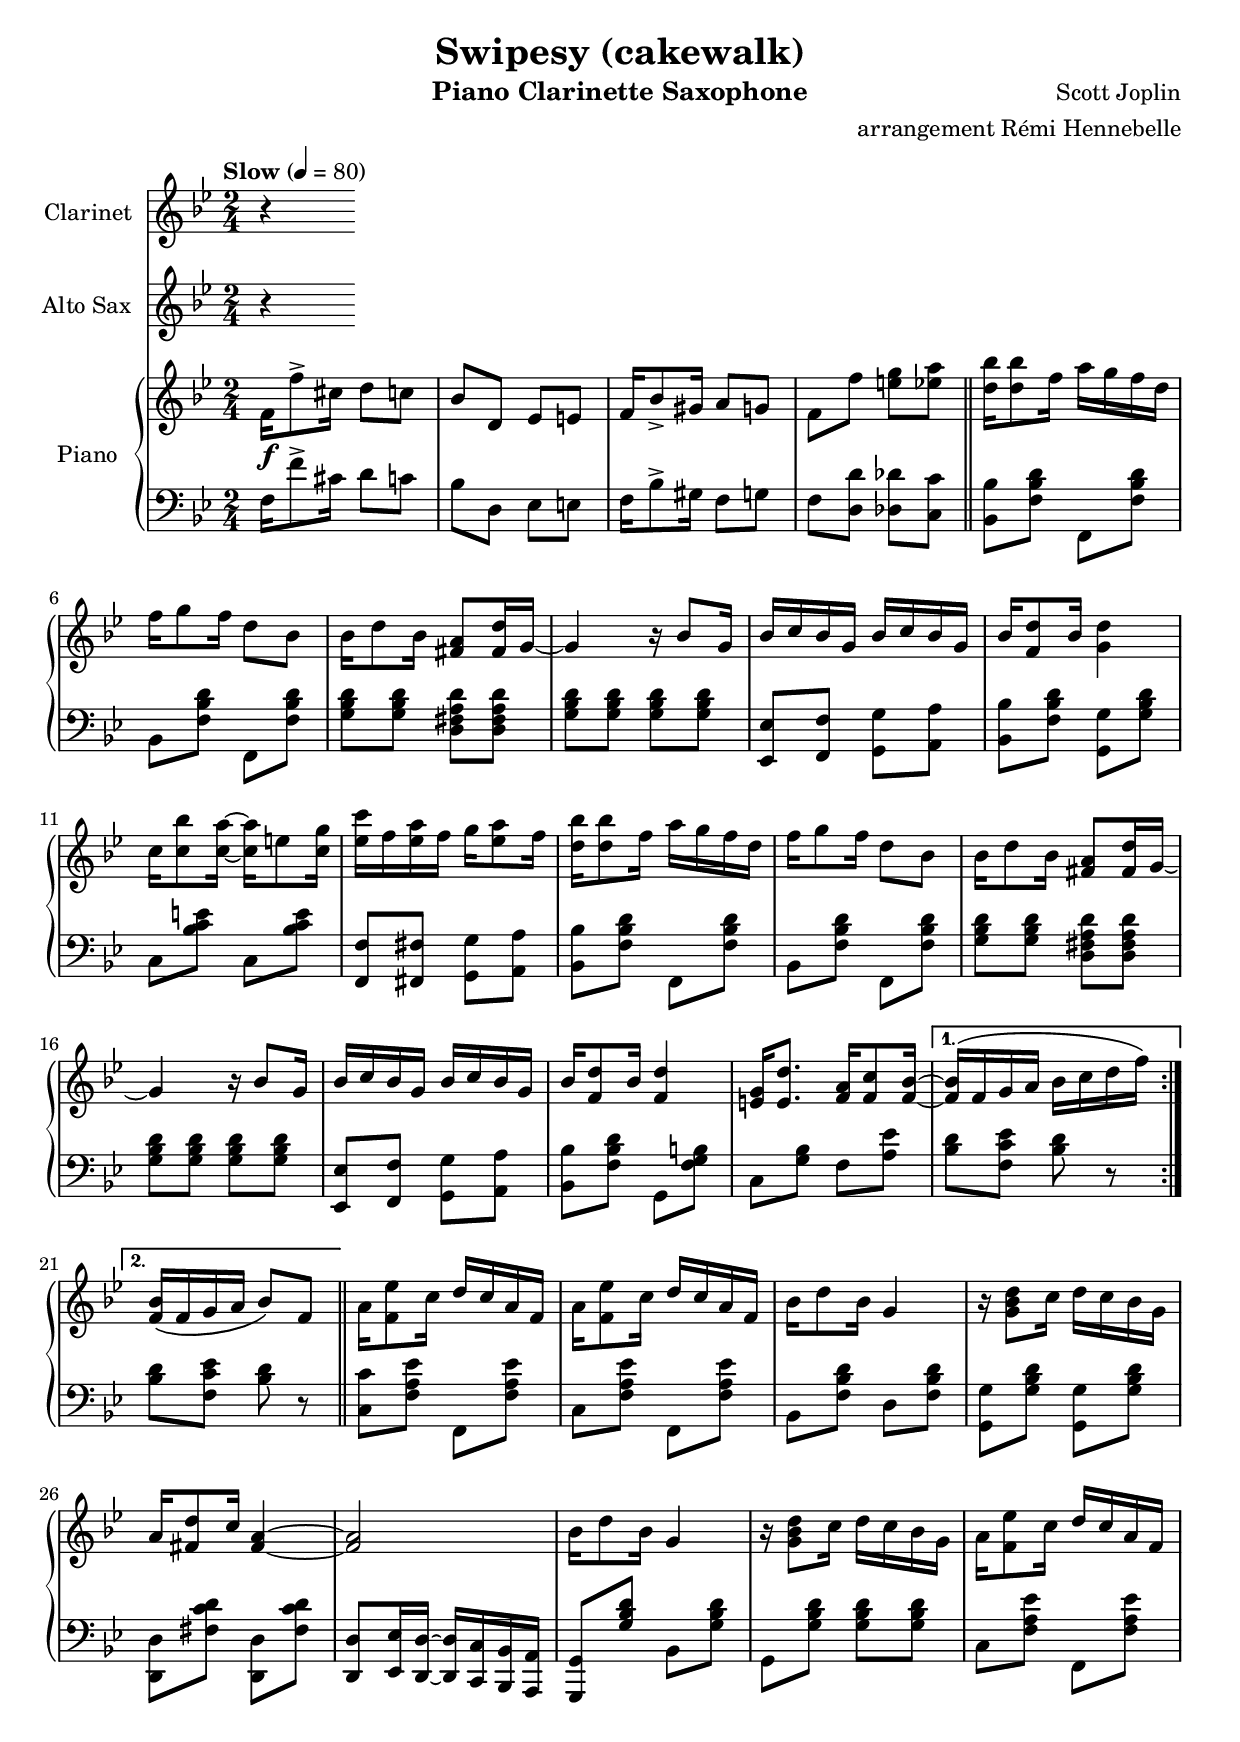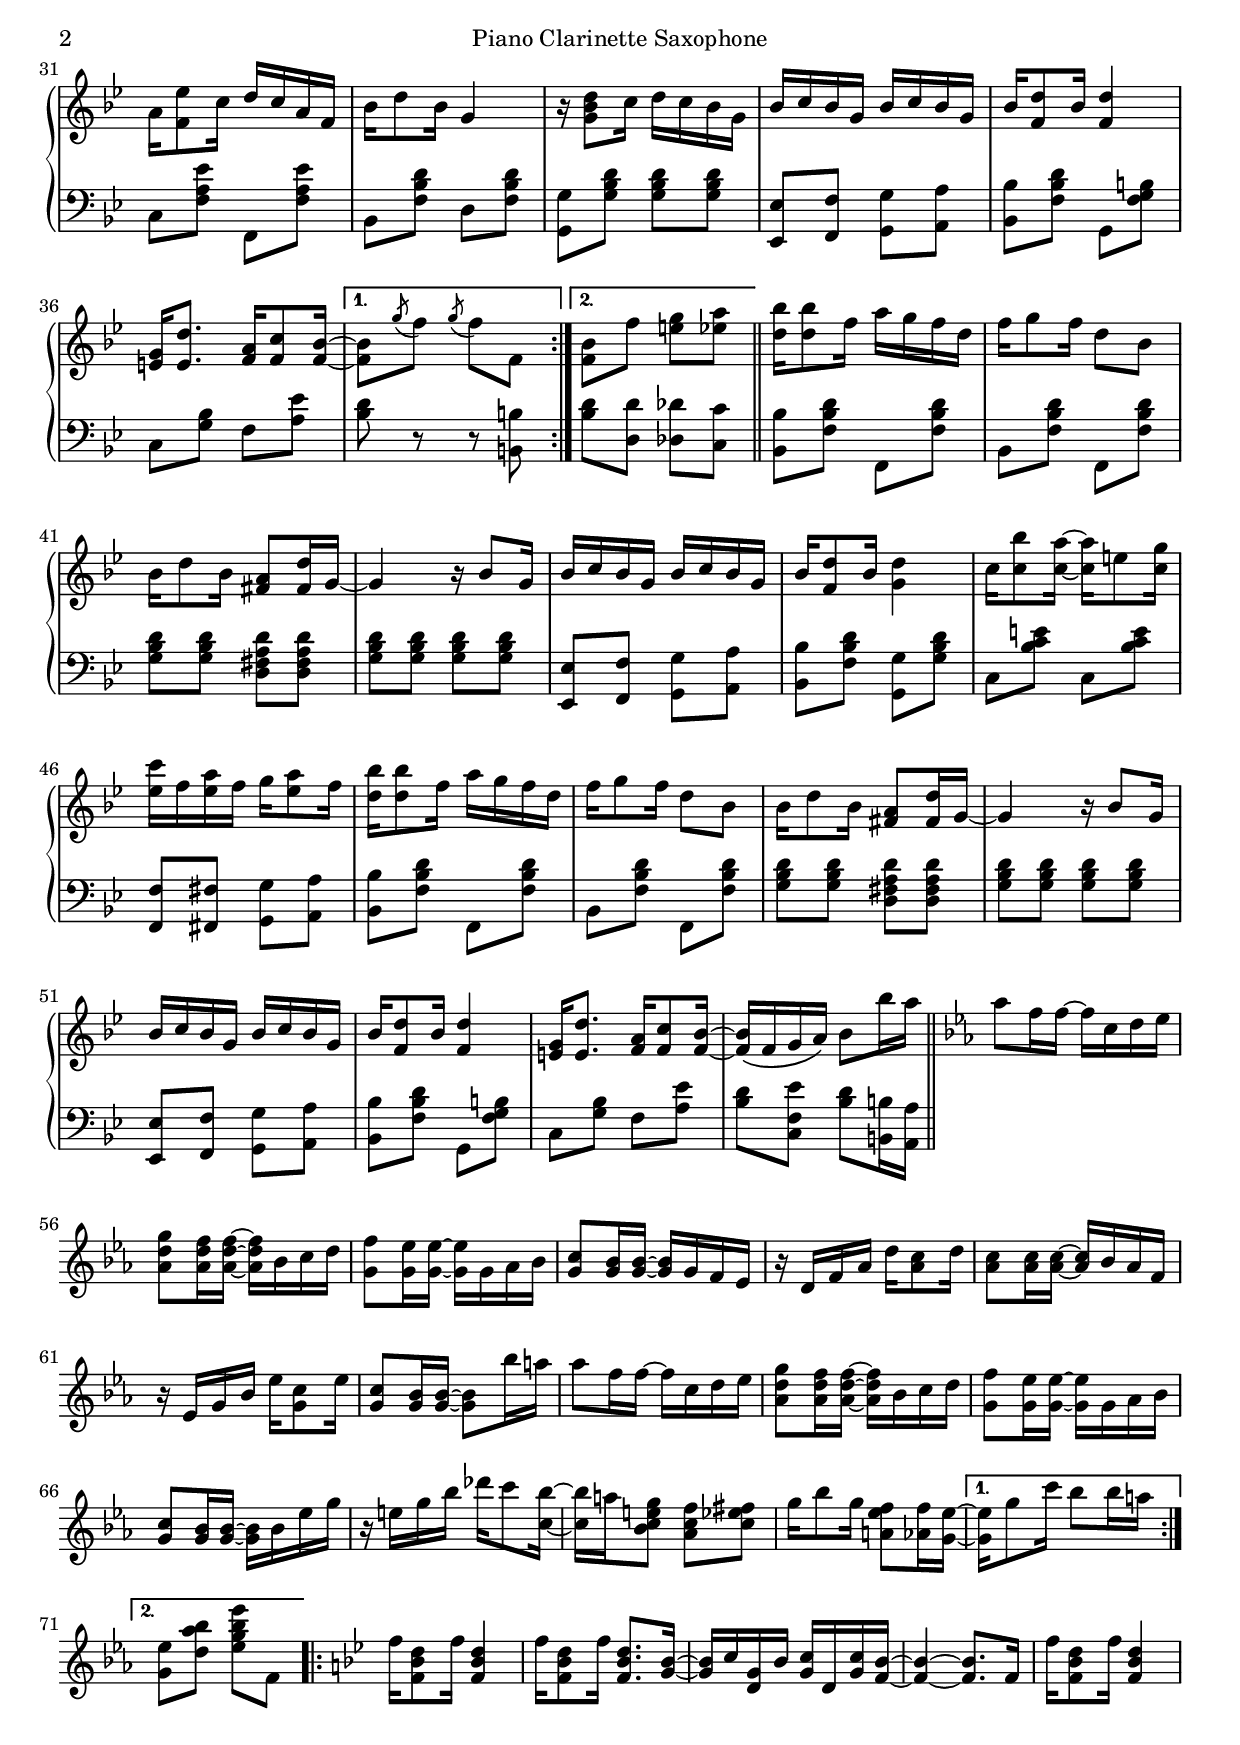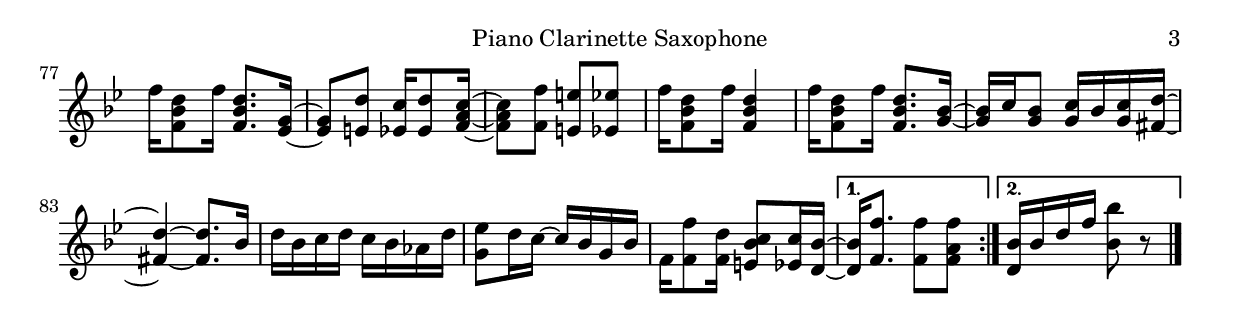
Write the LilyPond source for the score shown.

\version "2.20.0"
\language "italiano"

\header {
  title = "Swipesy (cakewalk)"
  instrument = "Piano Clarinette Saxophone"
  composer = "Scott Joplin"
  arranger = "arrangement Rémi Hennebelle"
}

\paper {
  #(set-paper-size "a4")
}

global = {
  \key sib \major
  \numericTimeSignature
  \time 2/4
  \tempo "Slow" 4=80
}

clarinet = \relative do'' {
  \global
  \transposition sib
  % Music follows here.
  r

}

altoSax = \relative do'' {
  \global
  \transposition mib
  % Music follows here.
  r

}

introductionRight = {
  fa16\f fa'8-> dod16 re8 do
  sib8 re, mib mi
  fa16 sib8-> sold16 la8 sol
  fa8 fa' <mi sol> <mib la>
  \bar "||"
}

themaARight = {
  <re sib'>16 <re sib'>8 fa16 la16 sol fa re
  fa16 sol8 fa16 re8 sib8
  sib16 re8 sib16 <fad la>8 <fad re'>16 sol16~
  sol4 r16 sib8 sol16
  sib16 do sib sol sib do sib sol
  sib16 <fa re'>8 sib16 <sol re'>4
  do16 <do sib'>8 <do la'>16~ <do la'>16 mi8 <do sol'>16
  <mib do'>16 fa <mib la> fa sol16 <mib la>8 fa16
  <re sib'>16 <re sib'>8 fa16 la16 sol fa re
  fa16 sol8 fa16 re8 sib
  sib16 re8 sib16 <fad la>8 <fad re'>16 sol~
  sol4 r16 sib8 sol16
  sib16 do sib sol sib16 do sib sol
  sib16 <fa re'>8 sib16 <fa re'>4
  <mi sol>16 <mi re'>8. <fa la>16 <fa do'>8 <fa sib>16~
}

themaBRight = {
  la16 <fa mib'>8 do'16 re16 do la fa
  la16 <fa mib'>8 do'16 re16 do la fa
  sib16 re8 sib16 sol4
  r16 <sol sib re>8 do16 re16 do sib sol
  la16 <fad re'>8 do'16 <fad, la>4~
  <fad la>2
  sib16 re8 sib16 sol4
  r16 <sol sib re>8 do16 re16 do sib sol
  la16 <fa mib'>8 do'16 re16 do la fa
  la16 <fa mib'>8 do'16 re16 do la fa
  sib16 re8 sib16 sol4
  r16 <sol sib re>8 do16 re16 do sib sol
  sib16 do sib sol sib16 do sib sol
  sib16 <fa re'>8 sib16 <fa re'>4
  <mi sol>16 <mi re'>8. <fa la>16 <fa do'>8 <fa sib>16~
}

themaCBeginRight = {
  lab8 fa16 fa~ fa do re mib
  <lab, re sol>8 <lab re fa>16 <lab re fa>16~ <lab re fa>16 sib do re
  <sol, fa'>8 <sol mib'>16 <sol mib'>16~ <sol mib'>16 sol lab sib
}

themaCRight = {
   \key mib \major
   \themaCBeginRight
   <sol do>8 <sol sib>16 <sol sib>16~ <sol sib>16 sol fa mib
   r16 re fa lab re <lab do>8 re16
   <lab do>8 <lab do>16 <lab do>16~ <lab do>16 sib lab fa
   r16 mib sol sib mib <sol, do>8 mib'16
   <sol, do>8 <sol sib>16 <sol sib>16~ <sol sib>8 sib'16 la
   \themaCBeginRight
   <sol do>8 <sol sib>16  <sol sib>16~  <sol sib>16 sib mib sol
   r16 mi sol sib reb do8 <do, sib'>16~
   <do sib'>16 la' <sib, do mi sol>8 <lab do fa> <do mib fad>
   sol'16 sib8 sol16 <la, mib' fa>8 <lab fa'>16 <sol mib'>~
}

themaDIntroductionRight = {
  fa'16 <fa, sib re>8 fa'16 <fa, sib re>4
  fa'16 <fa, sib re>8 fa'16 <fa, sib re>8. %put the last time after
}

themaDRight = {
  \key sib \major
  \themaDIntroductionRight <sol sib>16~
  <sol sib>16 do <sol re> sib <sol do> re <sol do> <fa sib>~
  <fa sib>4~ <fa sib>8. fa16
  \themaDIntroductionRight <mib sol>16~
  <mib sol>8 <mi re'> <mib do'>16 <mib re'>8 <fa la do>16~
  <fa la do>8 <fa fa'> <mi mi'> <mib mib'>
  \themaDIntroductionRight <sol sib>16~
  <sol sib> do <sol sib>8 <sol do>16 sib <sol do> <fad re'>~
  <fad re'>4~ <fad re'>8. sib16
  re sib do re do sib lab re
  <sol, mib'>8 re'16 do~ do16 sib sol sib
  fa <fa fa'>8 <fa re'>16 <mi sib' do>8 <mib do'>16 <re sib'>~
}

right = \relative do' {
  \global
  % Music follows here.
  \introductionRight
  \repeat volta 2 {
    \themaARight
  }
  \alternative {
    { <fa sib>16 \(fa sol la sib16 do re fa\) }
    { <fa, sib>16 \(fa sol la sib8\) fa \bar "||"}
  }
  \repeat volta 2 {
    \themaBRight
  }
  \alternative {
    {<fa sib>8 \acciaccatura sol' fa \acciaccatura sol fa fa,}
    {<fa sib>8 fa' <mi sol> <mib la> \bar "||"}
  }
  \themaARight
  { <fa sib>16 \(fa sol la\) sib8 sib'16 la}
  \repeat volta 2 {
    \themaCRight
  }
  \alternative {
  {<sol mib'>16 sol'8 do16 sib8 sib16 la}
  {<sol, mib'>8 <re' lab' sib> <mib sol sib mib> fa,}
  }
  \repeat volta 2 {
    \themaDRight
  }
  \alternative {
    {<re sib'>16 <fa fa'>8. <fa fa'>8 <fa la fa'>}
    {<re sib'>16 sib' re fa <sib, sib'>8 r \bar "|."}
  }
}

introductionLeft = {
  fa16 fa'8-> dod16 re8 do
  sib8 re, mib mi
  fa16 sib8-> sold16 fa8 sol
  fa8 <re re'> <reb reb'> <do do'>
  \bar "||"
}

themaALeft = {
  <sib sib'>8 <fa' sib re> fa, <fa' sib re>
  sib,8 <fa' sib re> fa, <fa' sib re>
  <sol sib re>8 <sol sib re> <re fad la re> <re fad la re>
  <sol sib re>8 <sol sib re> <sol sib re> <sol sib re>
  <mib, mib'>8 <fa fa'> <sol sol'> <la la'>
  <sib sib'>8 <fa' sib re> <sol, sol'> <sol' sib re>
  do,8 <sib' do mi> do, <sib' do mi>
  <fa, fa'>8 <fad fad'> <sol sol'> <la la'>
  <sib sib'>8 <fa' sib re> fa, <fa' sib re>
  sib,8 <fa' sib re> fa, <fa' sib re>
  <sol sib re>8 <sol sib re> <re fad la re> <re fad la re>
  <sol sib re>8 <sol sib re> <sol sib re> <sol sib re>
  <mib, mib'>8 <fa fa'> <sol sol'> <la la'>
  <sib sib'>8 <fa' sib re> sol, <fa' sol si>
  do8 <sol' sib> fa <la mib'>
}

themaBLeft = {
  <do, do'>8 <fa la mib'> fa, <fa' la mib'>
  do <fa la mib'> fa, <fa' la mib'>
  sib,8 <fa' sib re> re <fa sib re>
  <sol, sol'>8 <sol' sib re> <sol, sol'> <sol' sib re>
  <re, re'>8 <fad' do' re> <re, re'> <fad' do' re>
  <re, re'>8 <mib mib'>16 <re re'>~ <re re'> <do do'> <sib sib'> <la la'>
  <sol sol'>8 <sol'' sib re> sib, <sol' sib re>
  sol, <sol' sib re> <sol sib re> <sol sib re>
  do,8 <fa la mib'> fa, <fa' la mib'>
  do8 <fa la mib'> fa, <fa' la mib'>
  sib, <fa' sib re> re <fa sib re>
  <sol, sol'> <sol' sib re> <sol sib re> <sol sib re>
  <mib, mib'> <fa fa'> <sol sol'> <la la'>
  <sib sib'> <fa' sib re> sol, <fa' sol si>
  do <sol' sib> fa <la mib'>
}

left = \relative do {
  \global
  % Music follows here.
  \introductionLeft
  \repeat volta 2 {
    \themaALeft
  }
  \alternative {
    {<sib re>8 <fa do' mib> <sib re> r}
    {<sib re>8 <fa do' mib> <sib re> r \bar "||"}
  }\repeat volta 2 {
    \themaBLeft
  }\alternative {
    {<sib re>8 r r <si, si'>}
    {<sib' re>8 <re, re'> <reb reb'> <do do'>}
  }
  \themaALeft
  { <sib re>8 <fa do mib'> <sib re> <si, si'>16 <la la'> \bar "||" }

}

clarinetPart = \new Staff \with {
  instrumentName = "Clarinet"
  midiInstrument = "clarinet"
} \clarinet

altoSaxPart = \new Staff \with {
  instrumentName = "Alto Sax"
  midiInstrument = "alto sax"
} \altoSax

pianoPart = \new PianoStaff \with {
  instrumentName = "Piano"
} <<
  \new Staff = "right" \with {
    midiInstrument = "acoustic grand"
  } \right
  \new Staff = "left" \with {
    midiInstrument = "acoustic grand"
  } { \clef bass \left }
>>

\score {
  <<
    \clarinetPart
    \altoSaxPart
    \pianoPart
  >>
  \layout { }
  \midi { }
}
